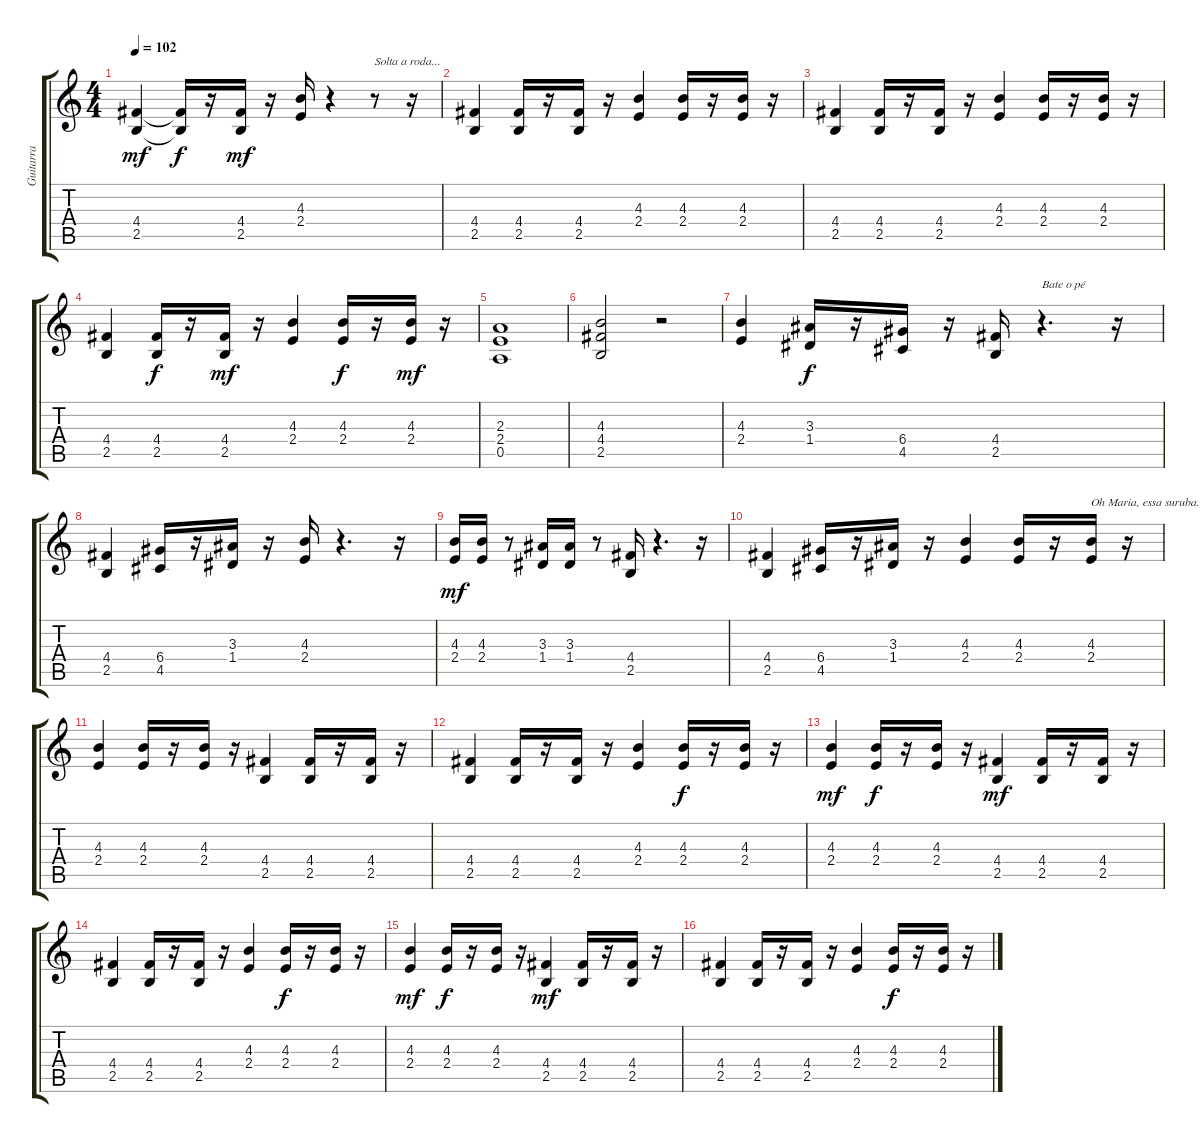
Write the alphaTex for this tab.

\track ("Guitarra" "Guitarra") {instrument distortionguitar}
\staff {score tabs}
\tuning (E4 B3 G3 D3 A2 E2) {hide}
\ts (4 4)
\tempo 102
\clef g2
\ks c
(4.4 2.5).4{dy mf} (4.4{t} 2.5{t}).16{dy f} r.16 (4.4 2.5).16{dy mf} r.16 (4.3 2.4).16 r.4 r.8{txt "Solta a roda..."} r.16 |
(4.4 2.5).4 (4.4 2.5).16 r.16 (4.4 2.5).16 r.16 (4.3 2.4).4 (4.3 2.4).16 r.16 (4.3 2.4).16 r.16 |
(4.4 2.5).4 (4.4 2.5).16 r.16 (4.4 2.5).16 r.16 (4.3 2.4).4 (4.3 2.4).16 r.16 (4.3 2.4).16 r.16 |
(4.4 2.5).4 (4.4 2.5).16{dy f} r.16 (4.4 2.5).16{dy mf} r.16 (4.3 2.4).4 (4.3 2.4).16{dy f} r.16 (4.3 2.4).16{dy mf} r.16 |
(2.3 2.4 0.5).1 |
(4.3 4.4 2.5).2 r.2 |
(4.3 2.4).4 (3.3 1.4).16{dy f} r.16 (6.4 4.5).16 r.16 (4.4 2.5).16 r.4{d txt "Bate o pé"} r.16 |
(4.4 2.5).4 (6.4 4.5).16 r.16 (3.3 1.4).16 r.16 (4.3 2.4).16 r.4{d} r.16 |
(4.3 2.4).16{dy mf} (4.3 2.4).16 r.8 (3.3 1.4).16 (3.3 1.4).16 r.8 (4.4 2.5).16 r.4{d} r.16 |
(4.4 2.5).4 (6.4 4.5).16 r.16 (3.3 1.4).16 r.16 (4.3 2.4).4 (4.3 2.4).16 r.16 (4.3 2.4).16{txt "Oh Maria, essa suruba..."} r.16 |
(4.3 2.4).4 (4.3 2.4).16 r.16 (4.3 2.4).16 r.16 (4.4 2.5).4 (4.4 2.5).16 r.16 (4.4 2.5).16 r.16 |
(4.4 2.5).4 (4.4 2.5).16 r.16 (4.4 2.5).16 r.16 (4.3 2.4).4 (4.3 2.4).16{dy f} r.16 (4.3 2.4).16 r.16 |
(4.3 2.4).4{dy mf} (4.3 2.4).16{dy f} r.16 (4.3 2.4).16 r.16 (4.4 2.5).4{dy mf} (4.4 2.5).16 r.16 (4.4 2.5).16 r.16 |
(4.4 2.5).4 (4.4 2.5).16 r.16 (4.4 2.5).16 r.16 (4.3 2.4).4 (4.3 2.4).16{dy f} r.16 (4.3 2.4).16 r.16 |
(4.3 2.4).4{dy mf} (4.3 2.4).16{dy f} r.16 (4.3 2.4).16 r.16 (4.4 2.5).4{dy mf} (4.4 2.5).16 r.16 (4.4 2.5).16 r.16 |
(4.4 2.5).4 (4.4 2.5).16 r.16 (4.4 2.5).16 r.16 (4.3 2.4).4 (4.3 2.4).16{dy f} r.16 (4.3 2.4).16 r.16
